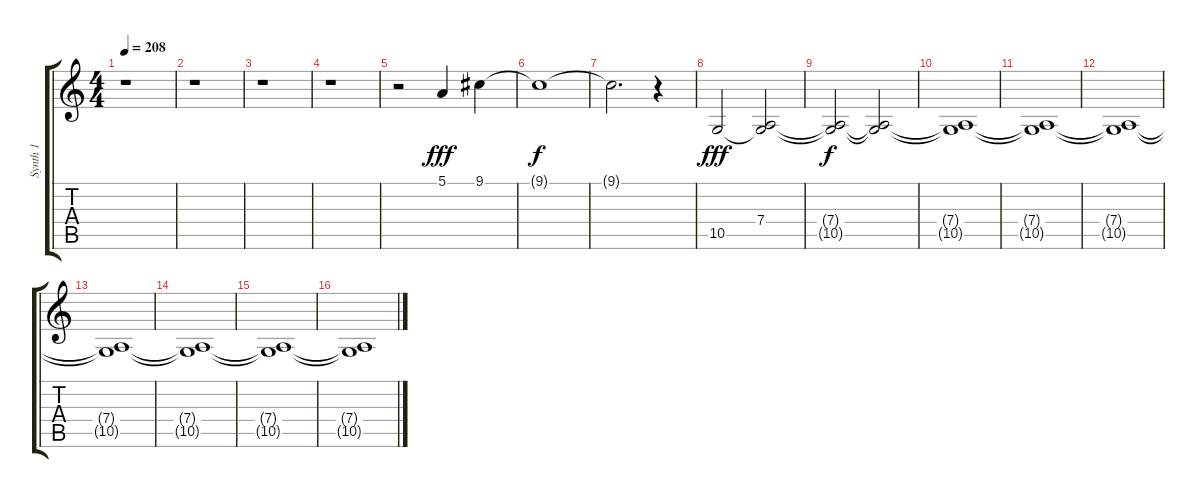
\track ("Synth 1" "Synth 1") {instrument stringensemble1}
\staff {score tabs}
\tuning (E4 B3 G3 D3 A2 E2) {hide}
\ts (4 4)
\tempo 208
\clef g2
\ks c
r.1{dy fff} |
r.1 |
r.1 |
r.1 |
r.2 5.1.4 9.1.4 |
9.1{t}.1{dy f} |
9.1{t}.2{d} r.4 |
10.5.2{dy fff} (7.4 10.5{t}).2 |
(7.4{t} 10.5{t}).2{dy f} (7.4{t} 10.5{t}).2 |
(7.4{t} 10.5{t}).1 |
(7.4{t} 10.5{t}).1 |
(7.4{t} 10.5{t}).1 |
(7.4{t} 10.5{t}).1 |
(7.4{t} 10.5{t}).1 |
(7.4{t} 10.5{t}).1 |
(7.4{t} 10.5{t}).1
